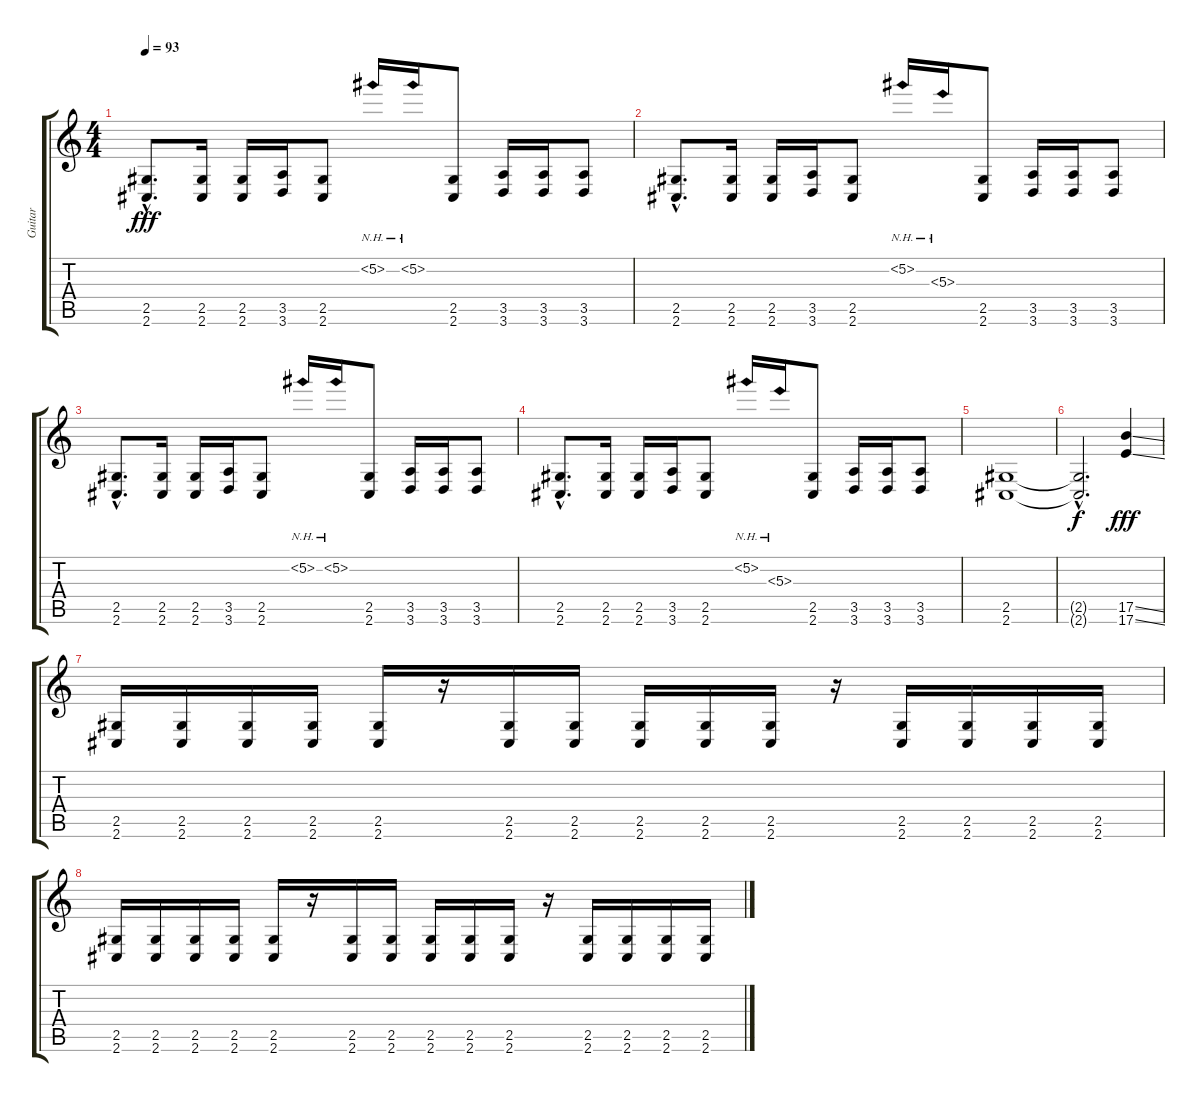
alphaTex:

\track ("Guitar" "Guitar") {instrument overdrivenguitar}
\staff {score tabs}
\tuning (Db4 Ab3 E3 B2 Gb2 B1) {hide}
\ts (4 4)
\tempo 93
\clef g2
\ks c
(2.5{hac} 2.6{hac}).8{d dy fff} (2.5 2.6).16 (2.5 2.6).16 (3.5 3.6).16 (2.5 2.6).8 5.2{nh}.16 5.2{nh}.16 (2.5 2.6).8 (3.5 3.6).16 (3.5 3.6).16 (3.5 3.6).8 |
(2.5{hac} 2.6{hac}).8{d} (2.5 2.6).16 (2.5 2.6).16 (3.5 3.6).16 (2.5 2.6).8 5.2{nh}.16 5.3{nh}.16 (2.5 2.6).8 (3.5 3.6).16 (3.5 3.6).16 (3.5 3.6).8 |
(2.5{hac} 2.6{hac}).8{d} (2.5 2.6).16 (2.5 2.6).16 (3.5 3.6).16 (2.5 2.6).8 5.2{nh}.16 5.2{nh}.16 (2.5 2.6).8 (3.5 3.6).16 (3.5 3.6).16 (3.5 3.6).8 |
(2.5{hac} 2.6{hac}).8{d} (2.5 2.6).16 (2.5 2.6).16 (3.5 3.6).16 (2.5 2.6).8 5.2{nh}.16 5.3{nh}.16 (2.5 2.6).8 (3.5 3.6).16 (3.5 3.6).16 (3.5 3.6).8 |
(2.5 2.6).1 |
(2.5{hac t} 2.6{hac t}).2{d dy f} (17.5{ss} 17.6{ss}).4{dy fff} |
(2.5 2.6).16 (2.5 2.6).16 (2.5 2.6).16 (2.5 2.6).16 (2.5 2.6).16 r.16 (2.5 2.6).16 (2.5 2.6).16 (2.5 2.6).16 (2.5 2.6).16 (2.5 2.6).16 r.16 (2.5 2.6).16 (2.5 2.6).16 (2.5 2.6).16 (2.5 2.6).16 |
(2.5 2.6).16 (2.5 2.6).16 (2.5 2.6).16 (2.5 2.6).16 (2.5 2.6).16 r.16 (2.5 2.6).16 (2.5 2.6).16 (2.5 2.6).16 (2.5 2.6).16 (2.5 2.6).16 r.16 (2.5 2.6).16 (2.5 2.6).16 (2.5 2.6).16 (2.5 2.6).16
